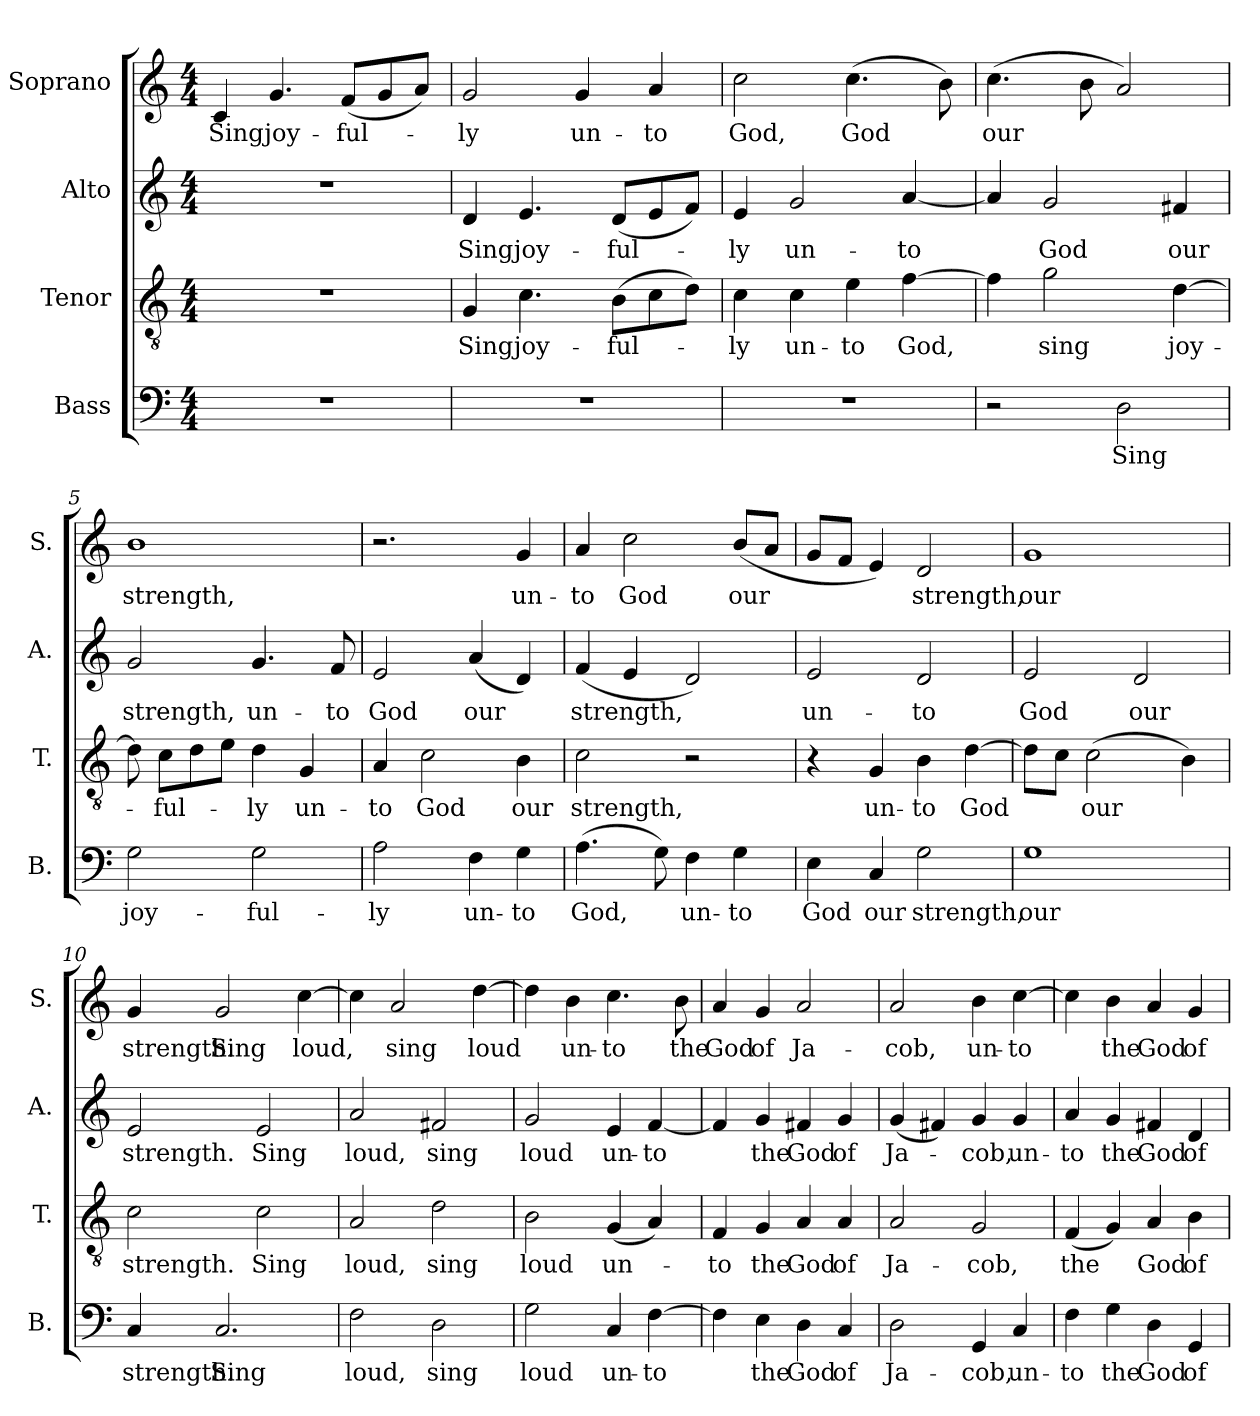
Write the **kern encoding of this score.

**kern	**text	**kern	**text	**kern	**text	**kern	**text
*part4	*part4	*part3	*part3	*part2	*part2	*part1	*part1
*staff4	*staff4	*staff3	*staff3	*staff2	*staff2	*staff1	*staff1
*I"Bass	*	*I"Tenor	*	*I"Alto	*	*I"Soprano	*
*I'B.	*	*I'T.	*	*I'A.	*	*I'S.	*
*clefF4	*	*clefGv2	*	*clefG2	*	*clefG2	*
*k[]	*	*k[]	*	*k[]	*	*k[]	*
*M4/4	*	*M4/4	*	*M4/4	*	*M4/4	*
=1	=1	=1	=1	=1	=1	=1	=1
!	!	!	!	!	!	!	!LO:LY:b
1r	.	1r	.	1r	.	4c/	Sing
!	!	!	!	!	!	!	!LO:LY:b
.	.	.	.	.	.	4.g/	joy-
!	!	!	!	!	!	!	!LO:LY:b
.	.	.	.	.	.	(8f/L	-ful-
.	.	.	.	.	.	8g/	.
.	.	.	.	.	.	8a/J)	.
=2	=2	=2	=2	=2	=2	=2	=2
!	!	!	!LO:LY:b	!	!LO:LY:b	!	!LO:LY:b
1r	.	4G/	Sing	4d/	Sing	2g/	-ly
!	!	!	!LO:LY:b	!	!LO:LY:b	!	!
.	.	4.c\	joy-	4.e/	joy-	.	.
!	!	!	!	!	!	!	!LO:LY:b
.	.	.	.	.	.	4g/	un-
!	!	!	!LO:LY:b	!	!LO:LY:b	!	!
.	.	(8B\L	-ful-	(8d/L	-ful-	.	.
!	!	!	!	!	!	!	!LO:LY:b
.	.	8c\	.	8e/	.	4a/	-to
.	.	8d\J)	.	8f/J)	.	.	.
=3	=3	=3	=3	=3	=3	=3	=3
!	!	!	!LO:LY:b	!	!LO:LY:b	!	!LO:LY:b
1r	.	4c\	-ly	4e/	-ly	2cc\	God,
!	!	!	!LO:LY:b	!	!LO:LY:b	!	!
.	.	4c\	un-	2g/	un-	.	.
!	!	!	!LO:LY:b	!	!	!	!LO:LY:b
.	.	4e\	-to	.	.	(4.cc\	God
!	!	!	!LO:LY:b	!	!LO:LY:b	!	!
.	.	[4f\	God,	[4a/	-to	.	.
.	.	.	.	.	.	8b\)	.
=4	=4	=4	=4	=4	=4	=4	=4
!	!	!	!	!	!	!	!LO:LY:b
2r	.	4f\]	.	4a/]	.	(4.cc\	our
!	!	!	!LO:LY:b	!	!LO:LY:b	!	!
.	.	2g\	sing	2g/	God	.	.
.	.	.	.	.	.	8b\	.
!	!LO:LY:b	!	!	!	!	!	!
2D\	Sing	.	.	.	.	2a/)	.
!	!	!	!LO:LY:b	!	!LO:LY:b	!	!
.	.	[4d\	joy-	4f#X/	our	.	.
=5	=5	=5	=5	=5	=5	=5	=5
!	!LO:LY:b	!	!	!	!LO:LY:b	!	!LO:LY:b
2G\	joy-	8d\]	.	2g/	strength,	1b	strength,
!	!	!	!LO:LY:b	!	!	!	!
.	.	8c\L	-ful-	.	.	.	.
.	.	8d\	.	.	.	.	.
.	.	8e\J	.	.	.	.	.
!	!LO:LY:b	!	!LO:LY:b	!	!LO:LY:b	!	!
2G\	-ful-	4d\	-ly	4.g/	un-	.	.
!	!	!	!LO:LY:b	!	!	!	!
.	.	4G/	un-	.	.	.	.
!	!	!	!	!	!LO:LY:b	!	!
.	.	.	.	8f/	-to	.	.
=6	=6	=6	=6	=6	=6	=6	=6
!	!LO:LY:b	!	!LO:LY:b	!	!LO:LY:b	!	!
2A\	-ly	4A/	-to	2e/	God	2.r	.
!	!	!	!LO:LY:b	!	!	!	!
.	.	2c\	God	.	.	.	.
!	!LO:LY:b	!	!	!	!LO:LY:b	!	!
4F\	un-	.	.	(4a/	our	.	.
!	!LO:LY:b	!	!LO:LY:b	!	!	!	!LO:LY:b
4G\	-to	4B\	our	4d/)	.	4g/	un-
!!LO:LB:g=z
=7	=7	=7	=7	=7	=7	=7	=7
!	!LO:LY:b	!	!LO:LY:b	!	!LO:LY:b	!	!LO:LY:b
(4.A\	God,	2c\	strength,	(4f/	strength,	4a/	-to
!	!	!	!	!	!	!	!LO:LY:b
.	.	.	.	4e/	.	2cc\	God
8G\)	.	.	.	.	.	.	.
!	!LO:LY:b	!	!	!	!	!	!
4F\	un-	2r	.	2d/)	.	.	.
!	!LO:LY:b	!	!	!	!	!	!LO:LY:b
4G\	-to	.	.	.	.	(8b/L	our
.	.	.	.	.	.	8a/J	.
=8	=8	=8	=8	=8	=8	=8	=8
!	!LO:LY:b	!	!	!	!LO:LY:b	!	!
4E\	God	4r	.	2e/	un-	8g/L	.
.	.	.	.	.	.	8f/J	.
!	!LO:LY:b	!	!LO:LY:b	!	!	!	!
4C/	our	4G/	un-	.	.	4e/)	.
!	!LO:LY:b	!	!LO:LY:b	!	!LO:LY:b	!	!LO:LY:b
2G\	strength,	4B\	-to	2d/	-to	2d/	strength,
!	!	!	!LO:LY:b	!	!	!	!
.	.	[4d\	God	.	.	.	.
=9	=9	=9	=9	=9	=9	=9	=9
!	!LO:LY:b	!	!	!	!LO:LY:b	!	!LO:LY:b
1G	our	8d\L]	.	2e/	God	1g	our
.	.	8c\J	.	.	.	.	.
!	!	!	!LO:LY:b	!	!	!	!
.	.	(2c\	our	.	.	.	.
!	!	!	!	!	!LO:LY:b	!	!
.	.	.	.	2d/	our	.	.
.	.	4B\)	.	.	.	.	.
=10	=10	=10	=10	=10	=10	=10	=10
!	!LO:LY:b	!	!LO:LY:b	!	!LO:LY:b	!	!LO:LY:b
4C/	strength.	2c\	strength.	2e/	strength.	4g/	strength.
!	!LO:LY:b	!	!	!	!	!	!LO:LY:b
2.C/	Sing	.	.	.	.	2g/	Sing
!	!	!	!LO:LY:b	!	!LO:LY:b	!	!
.	.	2c\	Sing	2e/	Sing	.	.
!	!	!	!	!	!	!	!LO:LY:b
.	.	.	.	.	.	[4cc\	loud,
=11	=11	=11	=11	=11	=11	=11	=11
!	!LO:LY:b	!	!LO:LY:b	!	!LO:LY:b	!	!
2F\	loud,	2A/	loud,	2a/	loud,	4cc\]	.
!	!	!	!	!	!	!	!LO:LY:b
.	.	.	.	.	.	2a/	sing
!	!LO:LY:b	!	!LO:LY:b	!	!LO:LY:b	!	!
2D\	sing	2d\	sing	2f#X/	sing	.	.
!	!	!	!	!	!	!	!LO:LY:b
.	.	.	.	.	.	[4dd\	loud
=12	=12	=12	=12	=12	=12	=12	=12
!	!LO:LY:b	!	!LO:LY:b	!	!LO:LY:b	!	!
2G\	loud	2B\	loud	2g/	loud	4dd\]	.
!	!	!	!	!	!	!	!LO:LY:b
.	.	.	.	.	.	4b\	un-
!	!LO:LY:b	!	!LO:LY:b	!	!LO:LY:b	!	!LO:LY:b
4C/	un-	(4G/	un-	4e/	un-	4.cc\	-to
!	!LO:LY:b	!	!	!	!LO:LY:b	!	!
[4F\	-to	4A/)	.	[4f/	-to	.	.
!	!	!	!	!	!	!	!LO:LY:b
.	.	.	.	.	.	8b\	the
!!LO:LB:g=z
=13	=13	=13	=13	=13	=13	=13	=13
!	!	!	!LO:LY:b	!	!	!	!LO:LY:b
4F\]	.	4F/	-to	4f/]	.	4a/	God
!	!LO:LY:b	!	!LO:LY:b	!	!LO:LY:b	!	!LO:LY:b
4E\	the	4G/	the	4g/	the	4g/	of
!	!LO:LY:b	!	!LO:LY:b	!	!LO:LY:b	!	!LO:LY:b
4D\	God	4A/	God	4f#X/	God	2a/	Ja-
!	!LO:LY:b	!	!LO:LY:b	!	!LO:LY:b	!	!
4C/	of	4A/	of	4g/	of	.	.
=14	=14	=14	=14	=14	=14	=14	=14
!	!LO:LY:b	!	!LO:LY:b	!	!LO:LY:b	!	!LO:LY:b
2D\	Ja-	2A/	Ja-	(4g/	Ja-	2a/	-cob,
.	.	.	.	4f#X/)	.	.	.
!	!LO:LY:b	!	!LO:LY:b	!	!LO:LY:b	!	!LO:LY:b
4GG/	-cob,	2G/	-cob,	4g/	-cob,	4b\	un-
!	!LO:LY:b	!	!	!	!LO:LY:b	!	!LO:LY:b
4C/	un-	.	.	4g/	un-	[4cc\	-to
=15	=15	=15	=15	=15	=15	=15	=15
!	!LO:LY:b	!	!LO:LY:b	!	!LO:LY:b	!	!
4F\	-to	(4F/	the	4a/	-to	4cc\]	.
!	!LO:LY:b	!	!	!	!LO:LY:b	!	!LO:LY:b
4G\	the	4G/)	.	4g/	the	4b\	the
!	!LO:LY:b	!	!LO:LY:b	!	!LO:LY:b	!	!LO:LY:b
4D\	God	4A/	God	4f#X/	God	4a/	God
!	!LO:LY:b	!	!LO:LY:b	!	!LO:LY:b	!	!LO:LY:b
4GG/	of	4B\	of	4d/	of	4g/	of
=	=	=	=	=	=	=	=
*-	*-	*-	*-	*-	*-	*-	*-
